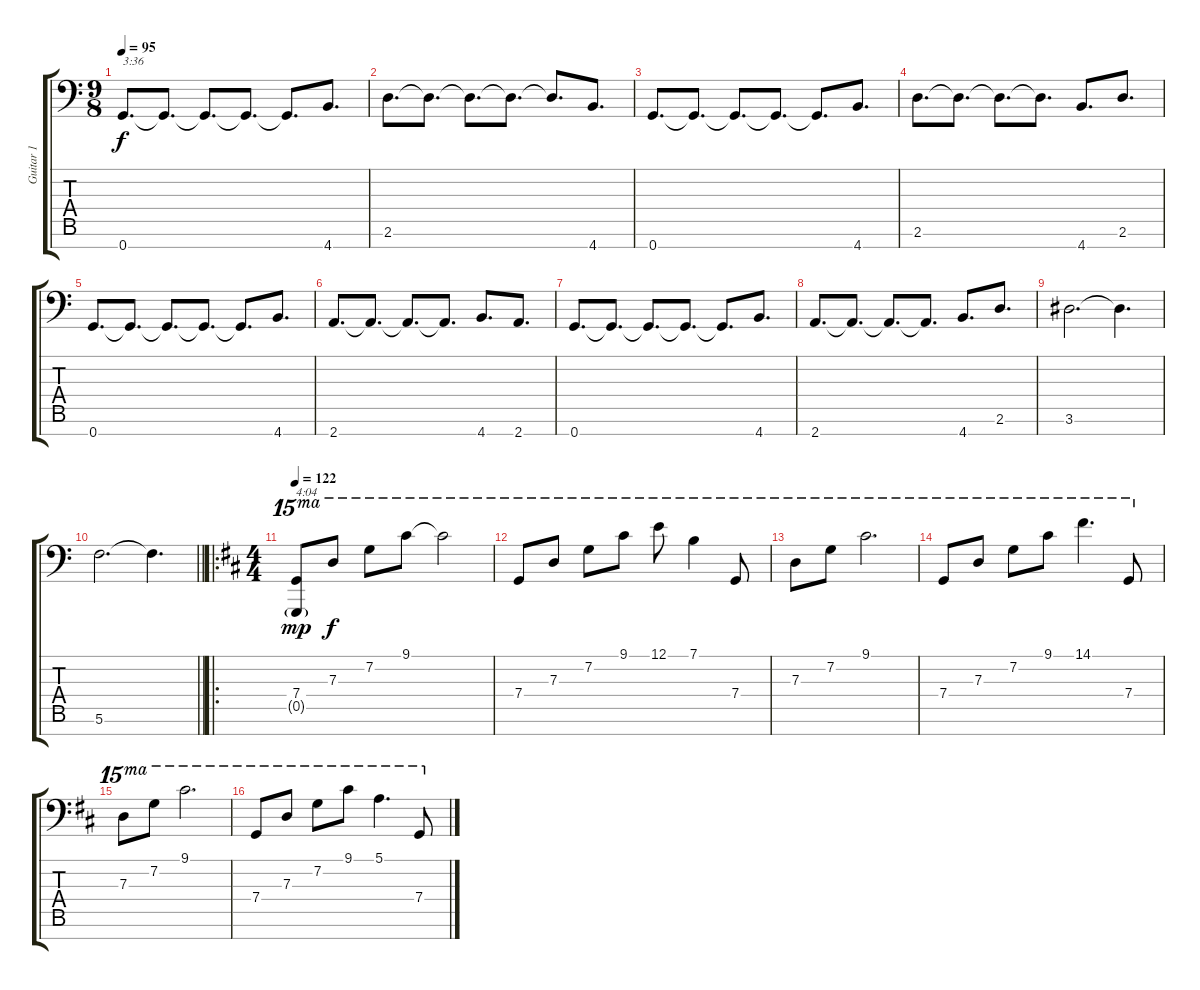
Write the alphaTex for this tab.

\track ("Guitar 1" "Guitar 1") {instrument distortionguitar}
\staff {score tabs}
\tuning (E4 C4 G3 C3 G2 C2 G1) {hide}
\ts (9 8)
\tempo 95
\clef f4
\ks c
0.7.8{d txt "3:36" dy f} 0.7{t}.8{d} 0.7{t}.8{d} 0.7{t}.8{d} 0.7{t}.8{d} 4.7.8{d} |
2.6.8{d} 2.6{t}.8{d} 2.6{t}.8{d} 2.6{t}.8{d} 2.6{t}.8{d} 4.7.8{d} |
0.7.8{d} 0.7{t}.8{d} 0.7{t}.8{d} 0.7{t}.8{d} 0.7{t}.8{d} 4.7.8{d} |
2.6.8{d} 2.6{t}.8{d} 2.6{t}.8{d} 2.6{t}.8{d} 4.7.8{d} 2.6.8{d} |
0.7.8{d} 0.7{t}.8{d} 0.7{t}.8{d} 0.7{t}.8{d} 0.7{t}.8{d} 4.7.8{d} |
2.7.8{d} 2.7{t}.8{d} 2.7{t}.8{d} 2.7{t}.8{d} 4.7.8{d} 2.7.8{d} |
0.7.8{d} 0.7{t}.8{d} 0.7{t}.8{d} 0.7{t}.8{d} 0.7{t}.8{d} 4.7.8{d} |
2.7.8{d} 2.7{t}.8{d} 2.7{t}.8{d} 2.7{t}.8{d} 4.7.8{d} 2.6.8{d} |
3.6.2{d} 3.6{t}.4{d} |
\barLineRight lightlight
5.6.2{d} 5.6{t}.4{d} |
\ro
\ts (4 4)
\tempo 122
\ks bminor
(7.4 0.5{g}).8{ot 15ma txt "4:04" dy mp} 7.3.8{ot 15ma dy f} 7.2.8{ot 15ma} 9.1.8{ot 15ma} 9.1{t}.2{ot 15ma} |
7.4.8{ot 15ma} 7.3.8{ot 15ma} 7.2.8{ot 15ma} 9.1.8{ot 15ma} 12.1.8{ot 15ma} 7.1.4{ot 15ma} 7.4.8{ot 15ma} |
7.3.8{ot 15ma} 7.2.8{ot 15ma} 9.1.2{d ot 15ma} |
7.4.8{ot 15ma} 7.3.8{ot 15ma} 7.2.8{ot 15ma} 9.1.8{ot 15ma} 14.1.4{d ot 15ma} 7.4.8{ot 15ma} |
7.3.8{ot 15ma} 7.2.8{ot 15ma} 9.1.2{d ot 15ma} |
7.4.8{ot 15ma} 7.3.8{ot 15ma} 7.2.8{ot 15ma} 9.1.8{ot 15ma} 5.1.4{d ot 15ma} 7.4.8{ot 15ma}
